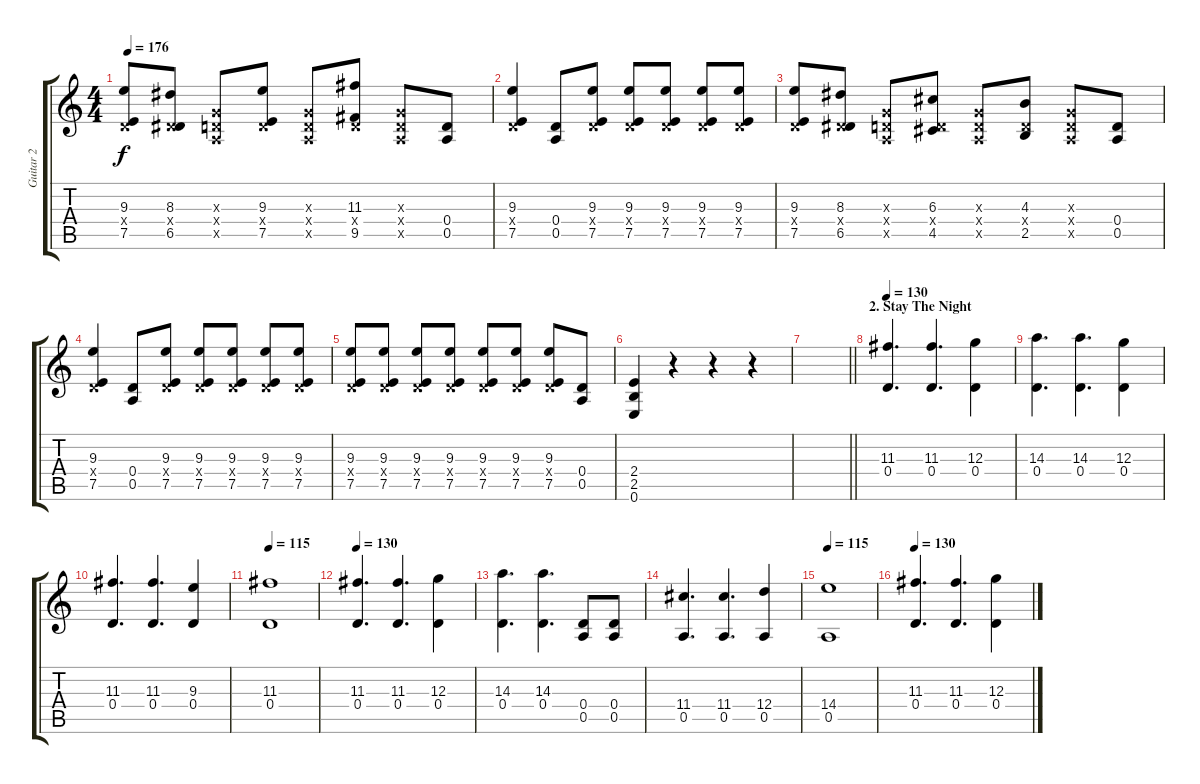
\track ("Guitar 2" "Guitar 2") {instrument overdrivenguitar}
\staff {score tabs}
\tuning (E4 B3 G3 D3 A2 E2) {hide}
\ts (4 4)
\tempo 176
\clef g2
\ks c
(9.3 0.4{x} 7.5).8{dy f} (8.3 0.4{x} 6.5).8 (0.3{x} 0.4{x} 0.5{x}).8 (9.3 0.4{x} 7.5).8 (0.3{x} 0.4{x} 0.5{x}).8 (11.3 0.4{x} 9.5).8 (0.3{x} 0.4{x} 0.5{x}).8 (0.4 0.5).8 |
(9.3 0.4{x} 7.5).4 (0.4 0.5).8 (9.3 0.4{x} 7.5).8 (9.3 0.4{x} 7.5).8 (9.3 0.4{x} 7.5).8 (9.3 0.4{x} 7.5).8 (9.3 0.4{x} 7.5).8 |
(9.3 0.4{x} 7.5).8 (8.3 0.4{x} 6.5).8 (0.3{x} 0.4{x} 0.5{x}).8 (6.3 0.4{x} 4.5).8 (0.3{x} 0.4{x} 0.5{x}).8 (4.3 0.4{x} 2.5).8 (0.3{x} 0.4{x} 0.5{x}).8 (0.4 0.5).8 |
(9.3 0.4{x} 7.5).4 (0.4 0.5).8 (9.3 0.4{x} 7.5).8 (9.3 0.4{x} 7.5).8 (9.3 0.4{x} 7.5).8 (9.3 0.4{x} 7.5).8 (9.3 0.4{x} 7.5).8 |
(9.3 0.4{x} 7.5).8 (9.3 0.4{x} 7.5).8 (9.3 0.4{x} 7.5).8 (9.3 0.4{x} 7.5).8 (9.3 0.4{x} 7.5).8 (9.3 0.4{x} 7.5).8 (9.3 0.4{x} 7.5).8 (0.4 0.5).8 |
(2.4 2.5 0.6).4 r.4 r.4 r.4 |
\barLineRight lightlight
|
\section ("" "2. Stay The Night")
\tempo 130
(11.3 0.4).4{d} (11.3 0.4).4{d} (12.3 0.4).4 |
(14.3 0.4).4{d} (14.3 0.4).4{d} (12.3 0.4).4 |
(11.3 0.4).4{d} (11.3 0.4).4{d} (9.3 0.4).4 |
\tempo 115
(11.3 0.4).1 |
\tempo 130
(11.3 0.4).4{d} (11.3 0.4).4{d} (12.3 0.4).4 |
(14.3 0.4).4{d} (14.3 0.4).4{d} (0.4 0.5).8 (0.4 0.5).8 |
(11.4 0.5).4{d} (11.4 0.5).4{d} (12.4 0.5).4 |
\tempo 115
(14.4 0.5).1 |
\tempo 130
(11.3 0.4).4{d} (11.3 0.4).4{d} (12.3 0.4).4
